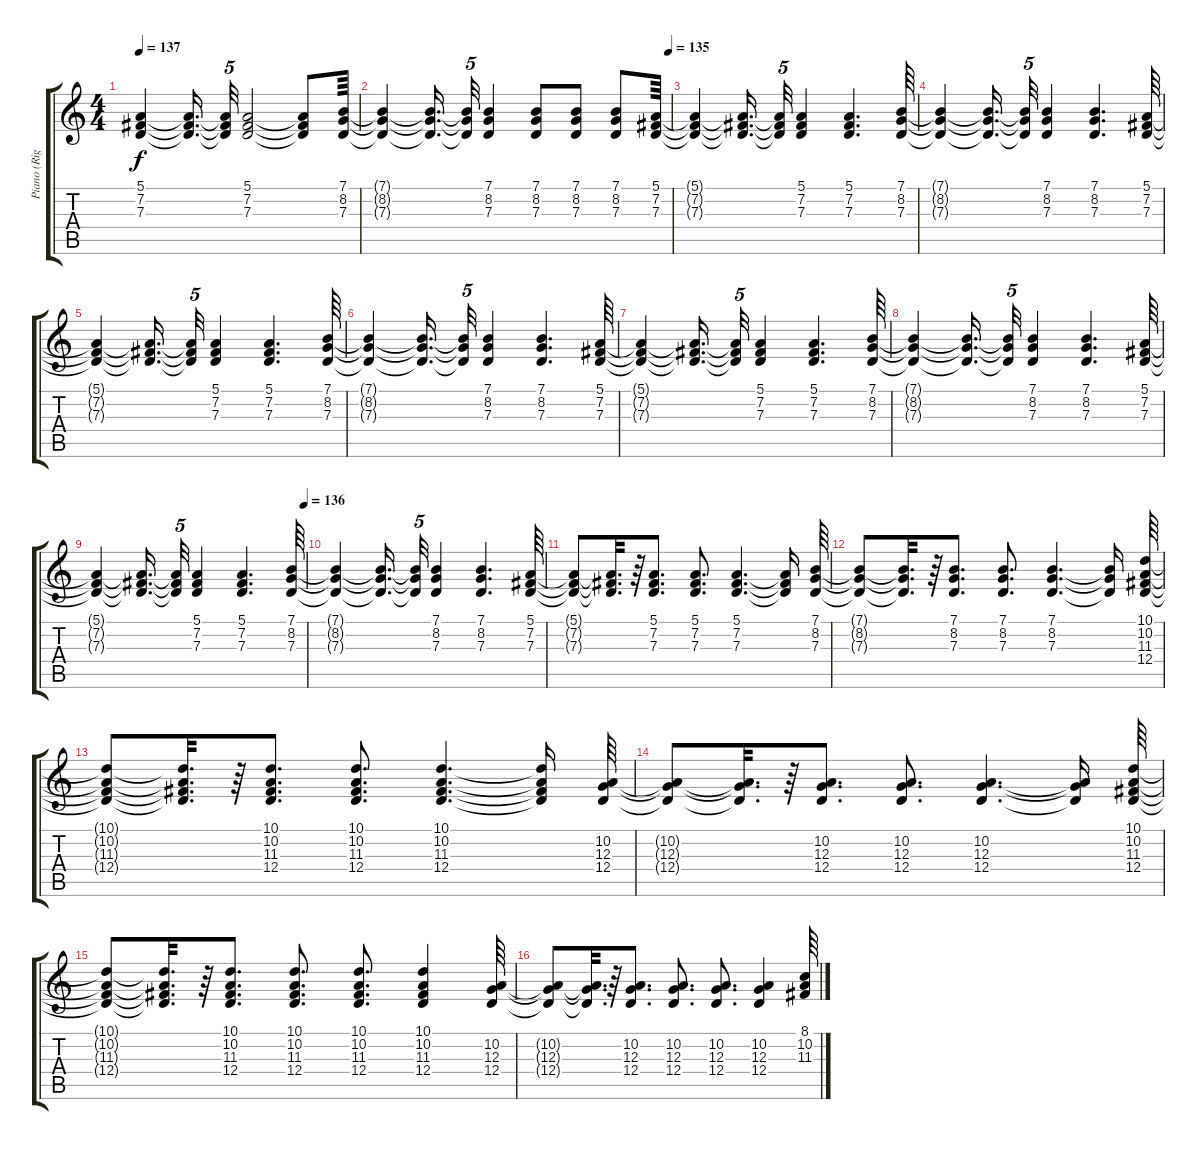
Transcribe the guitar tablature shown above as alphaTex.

\track ("Piano (Right Hand)" "Piano (Rig") {instrument acousticgrandpiano}
\staff {score tabs}
\tuning (E4 B3 G3 D3 A2 E2) {hide}
\ts (4 4)
\tempo 137
\clef g2
\ks c
(5.1{t} 7.2{t} 7.3{t}).4{dy f} (5.1{t} 7.2{t} 7.3{t}).16{d} (5.1{t} 7.2{t} 7.3{t}).32{tu (5 4)} (5.1 7.2 7.3).2 (5.1{t} 7.2{t} 7.3{t}).8 (7.1 8.2 7.3).64 |
\tempo (135 0.99375)
(7.1{t} 8.2{t} 7.3{t}).4 (7.1{t} 8.2{t} 7.3{t}).16{d} (7.1{t} 8.2{t} 7.3{t}).32{tu (5 4)} (7.1 8.2 7.3).4 (7.1 8.2 7.3).8 (7.1 8.2 7.3).8 (7.1 8.2 7.3).8 (5.1 7.2 7.3).64 |
(5.1{t} 7.2{t} 7.3{t}).4 (5.1{t} 7.2{t} 7.3{t}).16{d} (5.1{t} 7.2{t} 7.3{t}).32{tu (5 4)} (5.1 7.2 7.3).4 (5.1 7.2 7.3).4{d} (7.1 8.2 7.3).64 |
(7.1{t} 8.2{t} 7.3{t}).4 (7.1{t} 8.2{t} 7.3{t}).16{d} (7.1{t} 8.2{t} 7.3{t}).32{tu (5 4)} (7.1 8.2 7.3).4 (7.1 8.2 7.3).4{d} (5.1 7.2 7.3).64 |
(5.1{t} 7.2{t} 7.3{t}).4 (5.1{t} 7.2{t} 7.3{t}).16{d} (5.1{t} 7.2{t} 7.3{t}).32{tu (5 4)} (5.1 7.2 7.3).4 (5.1 7.2 7.3).4{d} (7.1 8.2 7.3).64 |
(7.1{t} 8.2{t} 7.3{t}).4 (7.1{t} 8.2{t} 7.3{t}).16{d} (7.1{t} 8.2{t} 7.3{t}).32{tu (5 4)} (7.1 8.2 7.3).4 (7.1 8.2 7.3).4{d} (5.1 7.2 7.3).64 |
(5.1{t} 7.2{t} 7.3{t}).4 (5.1{t} 7.2{t} 7.3{t}).16{d} (5.1{t} 7.2{t} 7.3{t}).32{tu (5 4)} (5.1 7.2 7.3).4 (5.1 7.2 7.3).4{d} (7.1 8.2 7.3).64 |
(7.1{t} 8.2{t} 7.3{t}).4 (7.1{t} 8.2{t} 7.3{t}).16{d} (7.1{t} 8.2{t} 7.3{t}).32{tu (5 4)} (7.1 8.2 7.3).4 (7.1 8.2 7.3).4{d} (5.1 7.2 7.3).64 |
\tempo (136 0.99375)
(5.1{t} 7.2{t} 7.3{t}).4 (5.1{t} 7.2{t} 7.3{t}).16{d} (5.1{t} 7.2{t} 7.3{t}).32{tu (5 4)} (5.1 7.2 7.3).4 (5.1 7.2 7.3).4{d} (7.1 8.2 7.3).64 |
(7.1{t} 8.2{t} 7.3{t}).4 (7.1{t} 8.2{t} 7.3{t}).16{d} (7.1{t} 8.2{t} 7.3{t}).32{tu (5 4)} (7.1 8.2 7.3).4 (7.1 8.2 7.3).4{d} (5.1 7.2 7.3).64 |
(5.1{t} 7.2{t} 7.3{t}).8 (5.1{t} 7.2{t} 7.3{t}).32{d} r.64 (5.1 7.2 7.3).8{d} (5.1 7.2 7.3).8{d} (5.1 7.2 7.3).4{d} (5.1{t} 7.2{t} 7.3{t}).16 (7.1 8.2 7.3).64 |
(7.1{t} 8.2{t} 7.3{t}).8 (7.1{t} 8.2{t} 7.3{t}).32{d} r.64 (7.1 8.2 7.3).8{d} (7.1 8.2 7.3).8{d} (7.1 8.2 7.3).4{d} (7.1{t} 8.2{t} 7.3{t}).16 (10.1 10.2 11.3 12.4).64 |
(10.1{t} 10.2{t} 11.3{t} 12.4{t}).8 (10.1{t} 10.2{t} 11.3{t} 12.4{t}).32{d} r.64 (10.1 10.2 11.3 12.4).8{d} (10.1 10.2 11.3 12.4).8{d} (10.1 10.2 11.3 12.4).4{d} (10.1{t} 10.2{t} 11.3{t} 12.4{t}).16 (10.2 12.3 12.4).64 |
(10.2{t} 12.3{t} 12.4{t}).8 (10.2{t} 12.3{t} 12.4{t}).32{d} r.64 (10.2 12.3 12.4).8{d} (10.2 12.3 12.4).8{d} (10.2 12.3 12.4).4{d} (10.2{t} 12.3{t} 12.4{t}).16 (10.1 10.2 11.3 12.4).64 |
(10.1{t} 10.2{t} 11.3{t} 12.4{t}).8 (10.1{t} 10.2{t} 11.3{t} 12.4{t}).32{d} r.64 (10.1 10.2 11.3 12.4).8{d} (10.1 10.2 11.3 12.4).8{d} (10.1 10.2 11.3 12.4).8{d} (10.1 10.2 11.3 12.4).4 (10.2 12.3 12.4).64 |
(10.2{t} 12.3{t} 12.4{t}).8 (10.2{t} 12.3{t} 12.4{t}).32{d} r.64 (10.2 12.3 12.4).8{d} (10.2 12.3 12.4).8{d} (10.2 12.3 12.4).8{d} (10.2 12.3 12.4).4 (8.1 10.2 11.3).64
